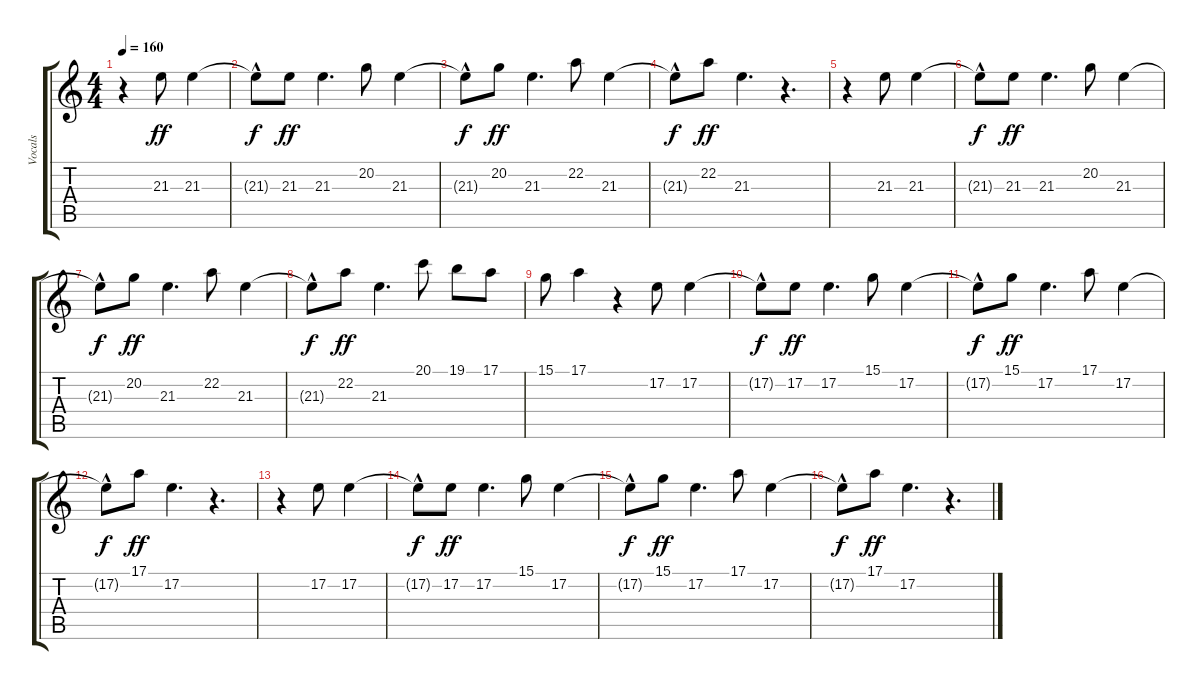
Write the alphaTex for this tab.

\track ("Vocals" "Vocals") {instrument voiceoohs}
\staff {score tabs}
\tuning (E4 B3 G3 D3 A2 E2) {hide}
\ts (4 4)
\tempo 160
\clef g2
\ks c
r.4{dy ff} 21.3.8 21.3.4 |
21.3{hac t}.8{dy f} 21.3.8{dy ff} 21.3.4{d} 20.2.8 21.3.4 |
21.3{hac t}.8{dy f} 20.2.8{dy ff} 21.3.4{d} 22.2.8 21.3.4 |
21.3{hac t}.8{dy f} 22.2.8{dy ff} 21.3.4{d} r.4{d} |
r.4 21.3.8 21.3.4 |
21.3{hac t}.8{dy f} 21.3.8{dy ff} 21.3.4{d} 20.2.8 21.3.4 |
21.3{hac t}.8{dy f} 20.2.8{dy ff} 21.3.4{d} 22.2.8 21.3.4 |
21.3{hac t}.8{dy f} 22.2.8{dy ff} 21.3.4{d} 20.1.8 19.1.8 17.1.8 |
15.1.8 17.1.4 r.4 17.2.8 17.2.4 |
17.2{hac t}.8{dy f} 17.2.8{dy ff} 17.2.4{d} 15.1.8 17.2.4 |
17.2{hac t}.8{dy f} 15.1.8{dy ff} 17.2.4{d} 17.1.8 17.2.4 |
17.2{hac t}.8{dy f} 17.1.8{dy ff} 17.2.4{d} r.4{d} |
r.4 17.2.8 17.2.4 |
17.2{hac t}.8{dy f} 17.2.8{dy ff} 17.2.4{d} 15.1.8 17.2.4 |
17.2{hac t}.8{dy f} 15.1.8{dy ff} 17.2.4{d} 17.1.8 17.2.4 |
17.2{hac t}.8{dy f} 17.1.8{dy ff} 17.2.4{d} r.4{d}
